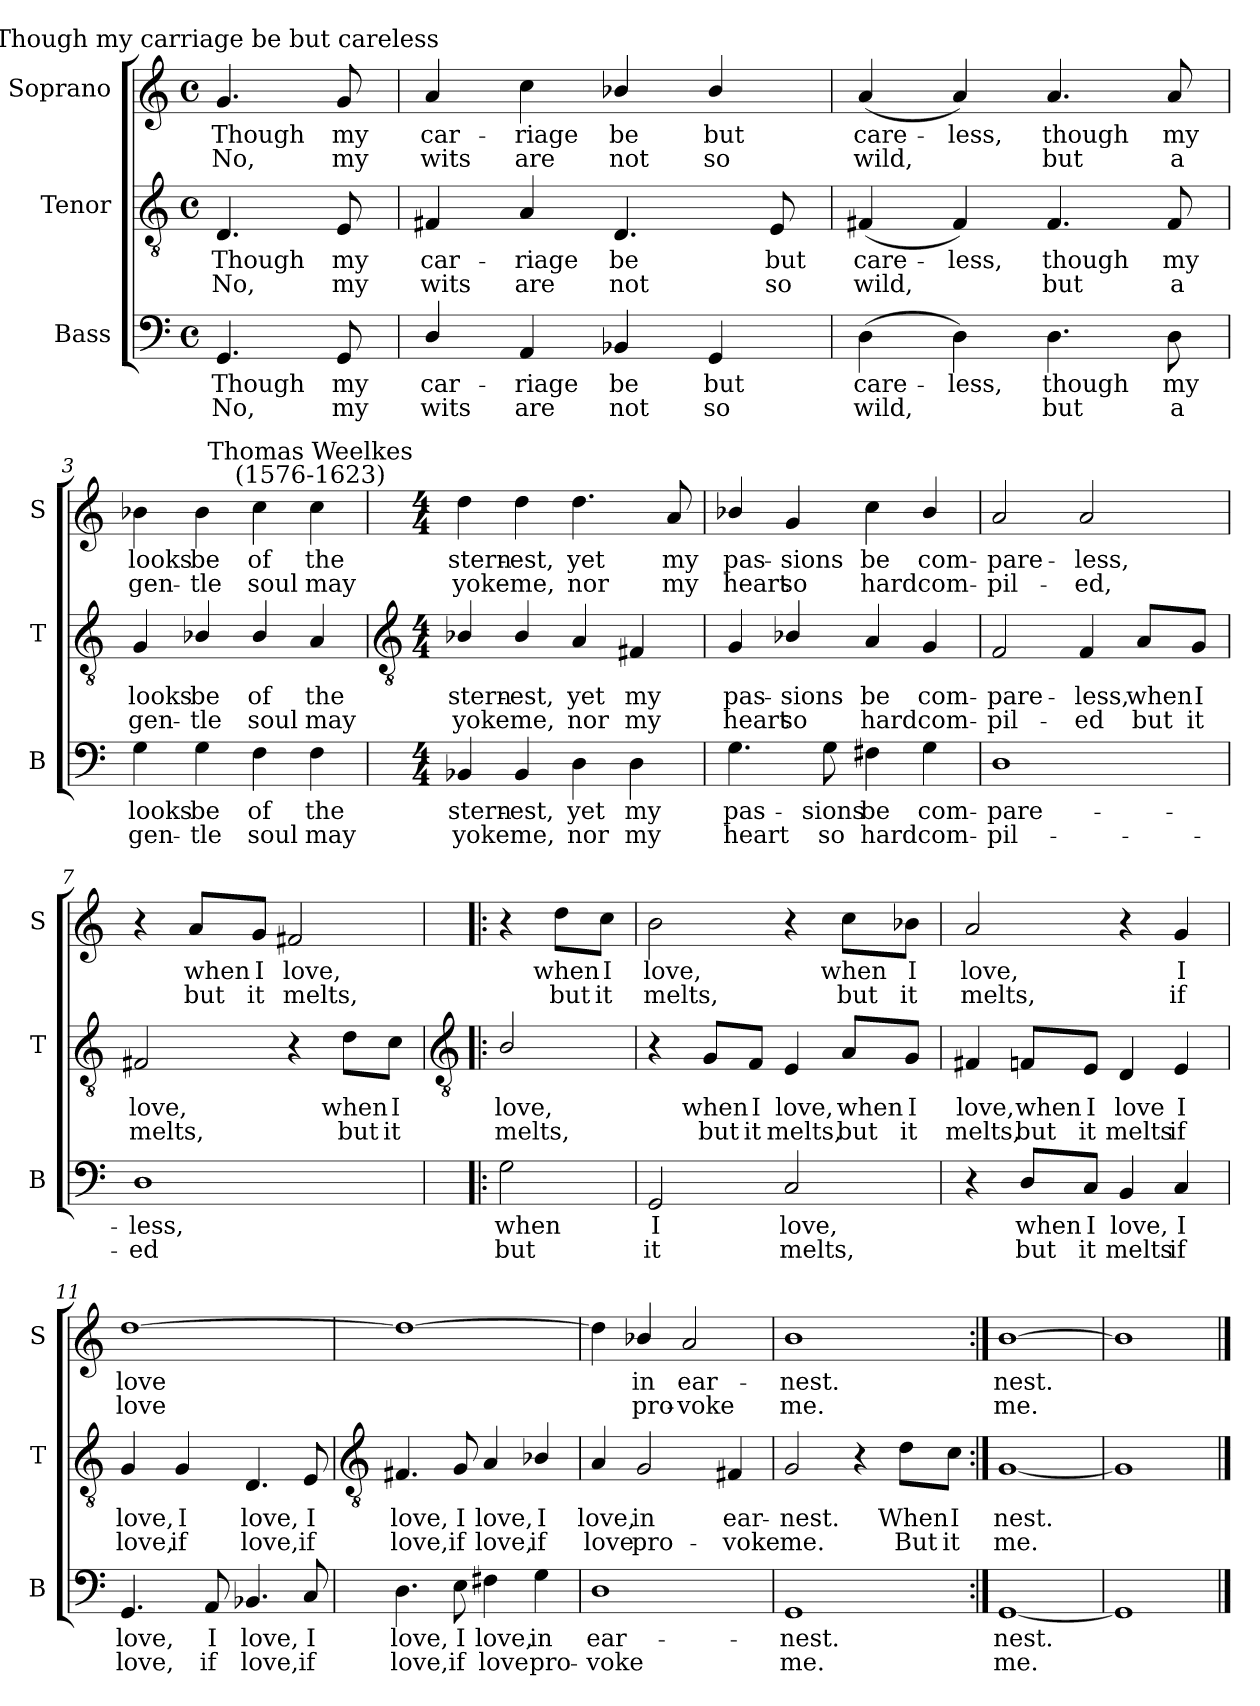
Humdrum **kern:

**kern	**text	**text	**kern	**text	**text	**kern	**text	**text
*part3	*part3	*part3	*part2	*part2	*part2	*part1	*part1	*part1
*staff3	*staff3	*staff3	*staff2	*staff2	*staff2	*staff1	*staff1	*staff1
*I"Bass	*	*	*I"Tenor	*	*	*I"Soprano	*	*
*I'B	*	*	*I'T	*	*	*I'S	*	*
*clefF4	*	*	*clefGv2	*	*	*clefG2	*	*
*k[]	*	*	*k[]	*	*	*k[]	*	*
*C:	*	*	*C:	*	*	*C:	*	*
*M4/4	*	*	*M4/4	*	*	*M4/4	*	*
*met(c)	*	*	*met(c)	*	*	*met(c)	*	*
=	=	=	=	=	=	=	=	=
!	!	!	!	!	!	!LO:TX:a:cj:t=Though my carriage be but careless	!	!
!	!LO:LY:b	!LO:LY:b	!	!LO:LY:b	!LO:LY:b	!	!LO:LY:b	!LO:LY:b
4.GG	Though	No,	4.D	Though	No,	4.g	Though	No,
!	!LO:LY:b	!LO:LY:b	!	!LO:LY:b	!LO:LY:b	!	!LO:LY:b	!LO:LY:b
8GG	my	my	8E	my	my	8g	my	my
=1	=1	=1	=1	=1	=1	=1	=1	=1
!	!LO:LY:b	!LO:LY:b	!	!LO:LY:b	!LO:LY:b	!	!LO:LY:b	!LO:LY:b
4D/	car-	-wits	4F#X	car-	-wits	4a	car-	-wits
!	!LO:LY:b	!LO:LY:b	!	!LO:LY:b	!LO:LY:b	!	!LO:LY:b	!LO:LY:b
4AA	riage	are	4A	riage	are	4cc	riage	are
!	!LO:LY:b	!LO:LY:b	!	!LO:LY:b	!LO:LY:b	!	!LO:LY:b	!LO:LY:b
4BB-X	be	not	4.D	be	not	4b-X/	be	not
!	!LO:LY:b	!LO:LY:b	!	!	!	!	!LO:LY:b	!LO:LY:b
4GG	but	so	.	.	.	4b-/	but	so
!	!	!	!	!LO:LY:b	!LO:LY:b	!	!	!
.	.	.	8E	but	so	.	.	.
=2	=2	=2	=2	=2	=2	=2	=2	=2
!	!LO:LY:b	!LO:LY:b	!	!LO:LY:b	!LO:LY:b	!	!LO:LY:b	!LO:LY:b
(>4D	care-	-wild,	(<4F#X	care-	-wild,	(<4a	care-	-wild,
!	!LO:LY:b	!	!	!LO:LY:b	!	!	!LO:LY:b	!
4D)	less,	.	4F#)	less,	.	4a)	less,	.
!	!LO:LY:b	!LO:LY:b	!	!LO:LY:b	!LO:LY:b	!	!LO:LY:b	!LO:LY:b
4.D	though	but	4.F#	though	but	4.a	though	but
!	!LO:LY:b	!LO:LY:b	!	!LO:LY:b	!LO:LY:b	!	!LO:LY:b	!LO:LY:b
8D	my	a	8F#	my	a	8a	my	a
=3	=3	=3	=3	=3	=3	=3	=3	=3
!	!LO:LY:b	!LO:LY:b	!	!LO:LY:b	!LO:LY:b	!	!LO:LY:b	!LO:LY:b
4G	looks	gen-	4G	looks	gen-	4b-X	looks	gen-
!	!LO:LY:b	!LO:LY:b	!	!LO:LY:b	!LO:LY:b	!	!LO:LY:b	!LO:LY:b
4G	-be	tle	4B-X/	-be	tle	4b-	-be	tle
!	!LO:LY:b	!LO:LY:b	!	!LO:LY:b	!LO:LY:b	!	!LO:LY:b	!LO:LY:b
4F	of	soul	4B-/	of	soul	4cc	of	soul
!	!	!	!	!	!	!LO:TX:a:cj:t=Thomas Weelkes\n(1576-1623)	!	!
!	!LO:LY:b	!LO:LY:b	!	!LO:LY:b	!LO:LY:b	!	!LO:LY:b	!LO:LY:b
4F	the	may	4A	the	may	4cc	the	may
!!LO:LB:g=z
=4	=4	=4	=4	=4	=4	=4	=4	=4
*	*	*	*clefGv2	*	*	*	*	*
*M4/4	*	*	*M4/4	*	*	*M4/4	*	*
!	!LO:LY:b	!LO:LY:b	!	!LO:LY:b	!LO:LY:b	!	!LO:LY:b	!LO:LY:b
4BB-X	stern-	-yoke	4B-X/	stern-	-yoke	4dd	stern-	-yoke
!	!LO:LY:b	!LO:LY:b	!	!LO:LY:b	!LO:LY:b	!	!LO:LY:b	!LO:LY:b
4BB-	est,	me,	4B-/	est,	me,	4dd	est,	me,
!	!LO:LY:b	!LO:LY:b	!	!LO:LY:b	!LO:LY:b	!	!LO:LY:b	!LO:LY:b
4D	yet	nor	4A	yet	nor	4.dd	yet	nor
!	!LO:LY:b	!LO:LY:b	!	!LO:LY:b	!LO:LY:b	!	!	!
4D	my	my	4F#X	my	my	.	.	.
!	!	!	!	!	!	!	!LO:LY:b	!LO:LY:b
.	.	.	.	.	.	8a	my	my
=5	=5	=5	=5	=5	=5	=5	=5	=5
!	!LO:LY:b	!LO:LY:b	!	!LO:LY:b	!LO:LY:b	!	!LO:LY:b	!LO:LY:b
4.G	pas-	-heart	4G	pas-	-heart	4b-X/	pas-	-heart
!	!	!	!	!LO:LY:b	!LO:LY:b	!	!LO:LY:b	!LO:LY:b
.	.	.	4B-X/	sions	so	4g	sions	so
!	!LO:LY:b	!LO:LY:b	!	!	!	!	!	!
8G	sions	so	.	.	.	.	.	.
!	!LO:LY:b	!LO:LY:b	!	!LO:LY:b	!LO:LY:b	!	!LO:LY:b	!LO:LY:b
4F#X	be	hard	4A	be	hard	4cc	be	hard
!	!LO:LY:b	!LO:LY:b	!	!LO:LY:b	!LO:LY:b	!	!LO:LY:b	!LO:LY:b
4G	com-	-com-	4G	com-	-com-	4b-/	com-	-com-
=6	=6	=6	=6	=6	=6	=6	=6	=6
!	!LO:LY:b	!LO:LY:b	!	!LO:LY:b	!LO:LY:b	!	!LO:LY:b	!LO:LY:b
1D	-pare-	-pil-	2F	-pare-	-pil-	2a	-pare-	-pil-
!	!	!	!	!LO:LY:b	!LO:LY:b	!	!LO:LY:b	!LO:LY:b
.	.	.	4F	-less,	ed	2a	-less,	ed,
!	!	!	!	!LO:LY:b	!LO:LY:b	!	!	!
.	.	.	8A/L	when	but	.	.	.
!	!	!	!	!LO:LY:b	!LO:LY:b	!	!	!
.	.	.	8G/J	I	it	.	.	.
=7	=7	=7	=7	=7	=7	=7	=7	=7
!	!LO:LY:b	!LO:LY:b	!	!LO:LY:b	!LO:LY:b	!	!	!
1D	-less,	ed	2F#X	love,	melts,	4r	.	.
!	!	!	!	!	!	!	!LO:LY:b	!LO:LY:b
.	.	.	.	.	.	8a/L	when	but
!	!	!	!	!	!	!	!LO:LY:b	!LO:LY:b
.	.	.	.	.	.	8g/J	I	it
!	!	!	!	!	!	!	!LO:LY:b	!LO:LY:b
.	.	.	4r	.	.	2f#X	love,	melts,
!	!	!	!	!LO:LY:b	!LO:LY:b	!	!	!
.	.	.	8d\L	when	but	.	.	.
!	!	!	!	!LO:LY:b	!LO:LY:b	!	!	!
.	.	.	8c\J	I	it	.	.	.
!!LO:LB:g=z
=8!|:	=8!|:	=8!|:	=8!|:	=8!|:	=8!|:	=8!|:	=8!|:	=8!|:
*	*	*	*clefGv2	*	*	*	*	*
!	!LO:LY:b	!LO:LY:b	!	!LO:LY:b	!LO:LY:b	!	!	!
2G	when	but	2B/	love,	melts,	4r	.	.
!	!	!	!	!	!	!	!LO:LY:b	!LO:LY:b
.	.	.	.	.	.	8dd\L	when	but
!	!	!	!	!	!	!	!LO:LY:b	!LO:LY:b
.	.	.	.	.	.	8cc\J	I	it
=9	=9	=9	=9	=9	=9	=9	=9	=9
!	!LO:LY:b	!LO:LY:b	!	!	!	!	!LO:LY:b	!LO:LY:b
2GG	I	it	4r	.	.	2b	love,	melts,
!	!	!	!	!LO:LY:b	!LO:LY:b	!	!	!
.	.	.	8G/L	when	but	.	.	.
!	!	!	!	!LO:LY:b	!LO:LY:b	!	!	!
.	.	.	8F/J	I	it	.	.	.
!	!LO:LY:b	!LO:LY:b	!	!LO:LY:b	!LO:LY:b	!	!	!
2C	love,	melts,	4E	love,	melts,	4r	.	.
!	!	!	!	!LO:LY:b	!LO:LY:b	!	!LO:LY:b	!LO:LY:b
.	.	.	8A/L	when	but	8cc\L	when	but
!	!	!	!	!LO:LY:b	!LO:LY:b	!	!LO:LY:b	!LO:LY:b
.	.	.	8G/J	I	it	8b-X\J	I	it
=10	=10	=10	=10	=10	=10	=10	=10	=10
!	!	!	!	!LO:LY:b	!LO:LY:b	!	!LO:LY:b	!LO:LY:b
4r	.	.	4F#X	love,	melts,	2a	love,	melts,
!	!LO:LY:b	!LO:LY:b	!	!LO:LY:b	!LO:LY:b	!	!	!
8D/L	when	but	8Fn/L	when	but	.	.	.
!	!LO:LY:b	!LO:LY:b	!	!LO:LY:b	!LO:LY:b	!	!	!
8C/J	I	it	8E/J	I	it	.	.	.
!	!LO:LY:b	!LO:LY:b	!	!LO:LY:b	!LO:LY:b	!	!	!
4BB	love,	melts	4D	love	melts	4r	.	.
!	!LO:LY:b	!LO:LY:b	!	!LO:LY:b	!LO:LY:b	!	!LO:LY:b	!LO:LY:b
4C	I	if	4E	I	if	4g	I	if
=11	=11	=11	=11	=11	=11	=11	=11	=11
!	!LO:LY:b	!LO:LY:b	!	!LO:LY:b	!LO:LY:b	!	!LO:LY:b	!LO:LY:b
4.GG	love,	love,	4G	love,	love,	[1dd	love	love
!	!	!	!	!LO:LY:b	!LO:LY:b	!	!	!
.	.	.	4G	I	if	.	.	.
!	!LO:LY:b	!LO:LY:b	!	!	!	!	!	!
8AA	I	if	.	.	.	.	.	.
!	!LO:LY:b	!LO:LY:b	!	!LO:LY:b	!LO:LY:b	!	!	!
4.BB-X	love,	love,	4.D	love,	love,	.	.	.
!	!LO:LY:b	!LO:LY:b	!	!LO:LY:b	!LO:LY:b	!	!	!
8C	I	if	8E	I	if	.	.	.
!!LO:LB:g=z
=12	=12	=12	=12	=12	=12	=12	=12	=12
*	*	*	*clefGv2	*	*	*	*	*
!	!LO:LY:b	!LO:LY:b	!	!LO:LY:b	!LO:LY:b	!	!	!
4.D	love,	love,	4.F#X	love,	love,	1dd_	.	.
!	!LO:LY:b	!LO:LY:b	!	!LO:LY:b	!LO:LY:b	!	!	!
8E	I	if	8G	I	if	.	.	.
!	!LO:LY:b	!LO:LY:b	!	!LO:LY:b	!LO:LY:b	!	!	!
4F#X	love,	love	4A	love,	love,	.	.	.
!	!LO:LY:b	!LO:LY:b	!	!LO:LY:b	!LO:LY:b	!	!	!
4G	in	pro-	4B-X/	I	if	.	.	.
=13	=13	=13	=13	=13	=13	=13	=13	=13
!	!LO:LY:b	!LO:LY:b	!	!LO:LY:b	!LO:LY:b	!	!	!
1D	-ear-	-voke	4A	love,	love	4dd]	.	.
!	!	!	!	!LO:LY:b	!LO:LY:b	!	!LO:LY:b	!LO:LY:b
.	.	.	2G	in	pro-	4b-X/	in	pro-
!	!	!	!	!	!	!	!LO:LY:b	!LO:LY:b
.	.	.	.	.	.	2a	-ear-	-voke
!	!	!	!	!LO:LY:b	!LO:LY:b	!	!	!
.	.	.	4F#X	-ear-	-voke	.	.	.
=14	=14	=14	=14	=14	=14	=14	=14	=14
!	!LO:LY:b	!LO:LY:b	!	!LO:LY:b	!LO:LY:b	!	!LO:LY:b	!LO:LY:b
1GG	nest.	me.	2G	nest.	me.	1b	nest.	me.
.	.	.	4r	.	.	.	.	.
!	!	!	!	!LO:LY:b	!LO:LY:b	!	!	!
.	.	.	8d\L	When	But	.	.	.
!	!	!	!	!LO:LY:b	!LO:LY:b	!	!	!
.	.	.	8c\J	I	it	.	.	.
=15:|!	=15:|!	=15:|!	=15:|!	=15:|!	=15:|!	=15:|!	=15:|!	=15:|!
!	!LO:LY:b	!LO:LY:b	!	!LO:LY:b	!LO:LY:b	!	!LO:LY:b	!LO:LY:b
[1GG	nest.	me.	[1G	nest.	me.	[1b	nest.	me.
=16	=16	=16	=16	=16	=16	=16	=16	=16
1GG]	.	.	1G]	.	.	1b]	.	.
==	==	==	==	==	==	==	==	==
*-	*-	*-	*-	*-	*-	*-	*-	*-
